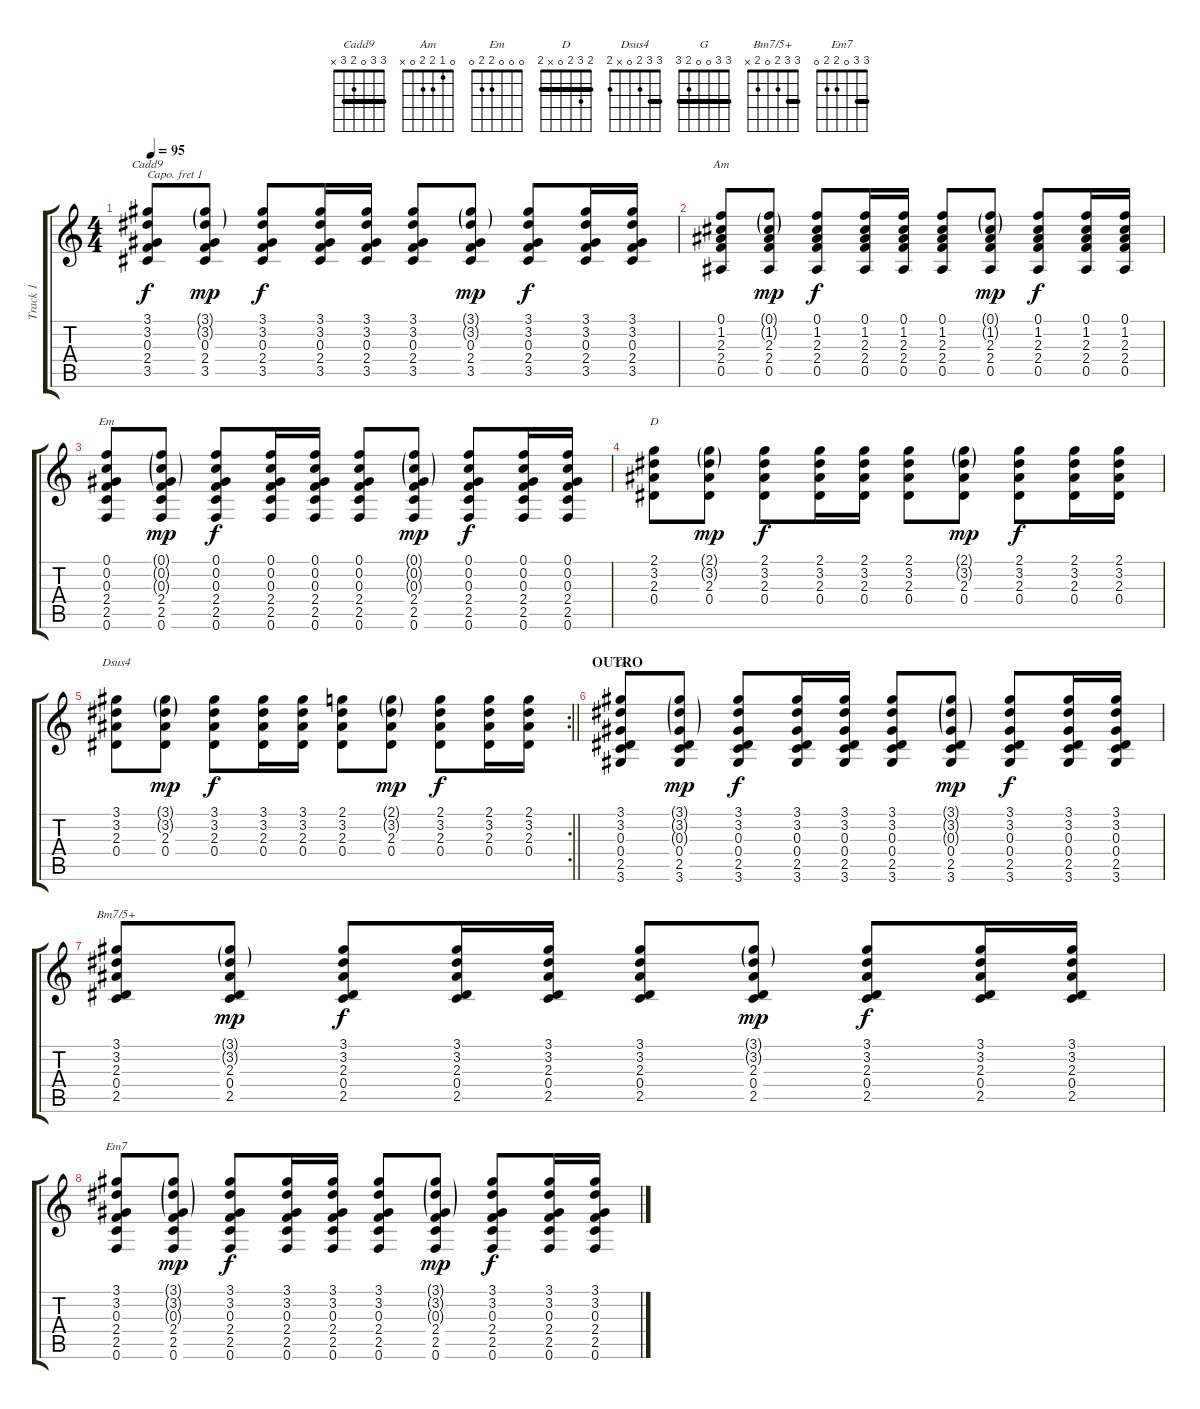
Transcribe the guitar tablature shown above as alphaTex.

\track ("Track 1" "Track 1") {instrument acousticguitarsteel}
\staff {score tabs}
\capo 1
\tuning (E4 B3 G3 D3 A2 E2) {hide}
\chord ("Cadd9" 3 3 0 2 3 x) {barre 3}
\chord ("Am" 0 1 2 2 0 x)
\chord ("Em" 0 0 0 2 2 0)
\chord ("D" 2 3 2 0 x 2) {barre 2}
\chord ("Dsus4" 3 3 2 0 x 2) {barre 3}
\chord ("G" 3 3 0 0 2 3) {barre 3}
\chord ("Bm7/5+" 3 3 2 0 2 x) {barre 3}
\chord ("Em7" 3 3 0 2 2 0) {barre 3}
\ts (4 4)
\tempo 95
\clef g2
\ks c
(3.1 3.2 0.3 2.4 3.5).8{ch "Cadd9" dy f} (3.1{g} 3.2{g} 0.3 2.4 3.5).8{dy mp} (3.1 3.2 0.3 2.4 3.5).8{dy f} (3.1 3.2 0.3 2.4 3.5).16 (3.1 3.2 0.3 2.4 3.5).16 (3.1 3.2 0.3 2.4 3.5).8 (3.1{g} 3.2{g} 0.3 2.4 3.5).8{dy mp} (3.1 3.2 0.3 2.4 3.5).8{dy f} (3.1 3.2 0.3 2.4 3.5).16 (3.1 3.2 0.3 2.4 3.5).16 |
(0.1 1.2 2.3 2.4 0.5).8{ch "Am"} (0.1{g} 1.2{g} 2.3 2.4 0.5).8{dy mp} (0.1 1.2 2.3 2.4 0.5).8{dy f} (0.1 1.2 2.3 2.4 0.5).16 (0.1 1.2 2.3 2.4 0.5).16 (0.1 1.2 2.3 2.4 0.5).8 (0.1{g} 1.2{g} 2.3 2.4 0.5).8{dy mp} (0.1 1.2 2.3 2.4 0.5).8{dy f} (0.1 1.2 2.3 2.4 0.5).16 (0.1 1.2 2.3 2.4 0.5).16 |
(0.1 0.2 0.3 2.4 2.5 0.6).8{ch "Em"} (0.1{g} 0.2{g} 0.3{g} 2.4 2.5 0.6).8{dy mp} (0.1 0.2 0.3 2.4 2.5 0.6).8{dy f} (0.1 0.2 0.3 2.4 2.5 0.6).16 (0.1 0.2 0.3 2.4 2.5 0.6).16 (0.1 0.2 0.3 2.4 2.5 0.6).8 (0.1{g} 0.2{g} 0.3{g} 2.4 2.5 0.6).8{dy mp} (0.1 0.2 0.3 2.4 2.5 0.6).8{dy f} (0.1 0.2 0.3 2.4 2.5 0.6).16 (0.1 0.2 0.3 2.4 2.5 0.6).16 |
(2.1 3.2 2.3 0.4).8{ch "D"} (2.1{g} 3.2{g} 2.3 0.4).8{dy mp} (2.1 3.2 2.3 0.4).8{dy f} (2.1 3.2 2.3 0.4).16 (2.1 3.2 2.3 0.4).16 (2.1 3.2 2.3 0.4).8 (2.1{g} 3.2{g} 2.3 0.4).8{dy mp} (2.1 3.2 2.3 0.4).8{dy f} (2.1 3.2 2.3 0.4).16 (2.1 3.2 2.3 0.4).16 |
\rc 2
\barLineRight lightlight
(3.1 3.2 2.3 0.4).8{ch "Dsus4"} (3.1{g} 3.2{g} 2.3 0.4).8{dy mp} (3.1 3.2 2.3 0.4).8{dy f} (3.1 3.2 2.3 0.4).16 (3.1 3.2 2.3 0.4).16 (2.1 3.2 2.3 0.4).8 (2.1{g} 3.2{g} 2.3 0.4).8{dy mp} (2.1 3.2 2.3 0.4).8{dy f} (2.1 3.2 2.3 0.4).16 (2.1 3.2 2.3 0.4).16 |
\section ("" "OUTRO")
(3.1 3.2 0.3 0.4 2.5 3.6).8{ch "G"} (3.1{g} 3.2{g} 0.3{g} 0.4 2.5 3.6).8{dy mp} (3.1 3.2 0.3 0.4 2.5 3.6).8{dy f} (3.1 3.2 0.3 0.4 2.5 3.6).16 (3.1 3.2 0.3 0.4 2.5 3.6).16 (3.1 3.2 0.3 0.4 2.5 3.6).8 (3.1{g} 3.2{g} 0.3{g} 0.4 2.5 3.6).8{dy mp} (3.1 3.2 0.3 0.4 2.5 3.6).8{dy f} (3.1 3.2 0.3 0.4 2.5 3.6).16 (3.1 3.2 0.3 0.4 2.5 3.6).16 |
(3.1 3.2 2.3 0.4 2.5).8{ch "Bm7/5+"} (3.1{g} 3.2{g} 2.3 0.4 2.5).8{dy mp} (3.1 3.2 2.3 0.4 2.5).8{dy f} (3.1 3.2 2.3 0.4 2.5).16 (3.1 3.2 2.3 0.4 2.5).16 (3.1 3.2 2.3 0.4 2.5).8 (3.1{g} 3.2{g} 2.3 0.4 2.5).8{dy mp} (3.1 3.2 2.3 0.4 2.5).8{dy f} (3.1 3.2 2.3 0.4 2.5).16 (3.1 3.2 2.3 0.4 2.5).16 |
(3.1 3.2 0.3 2.4 2.5 0.6).8{ch "Em7"} (3.1{g} 3.2{g} 0.3{g} 2.4 2.5 0.6).8{dy mp} (3.1 3.2 0.3 2.4 2.5 0.6).8{dy f} (3.1 3.2 0.3 2.4 2.5 0.6).16 (3.1 3.2 0.3 2.4 2.5 0.6).16 (3.1 3.2 0.3 2.4 2.5 0.6).8 (3.1{g} 3.2{g} 0.3{g} 2.4 2.5 0.6).8{dy mp} (3.1 3.2 0.3 2.4 2.5 0.6).8{dy f} (3.1 3.2 0.3 2.4 2.5 0.6).16 (3.1 3.2 0.3 2.4 2.5 0.6).16
